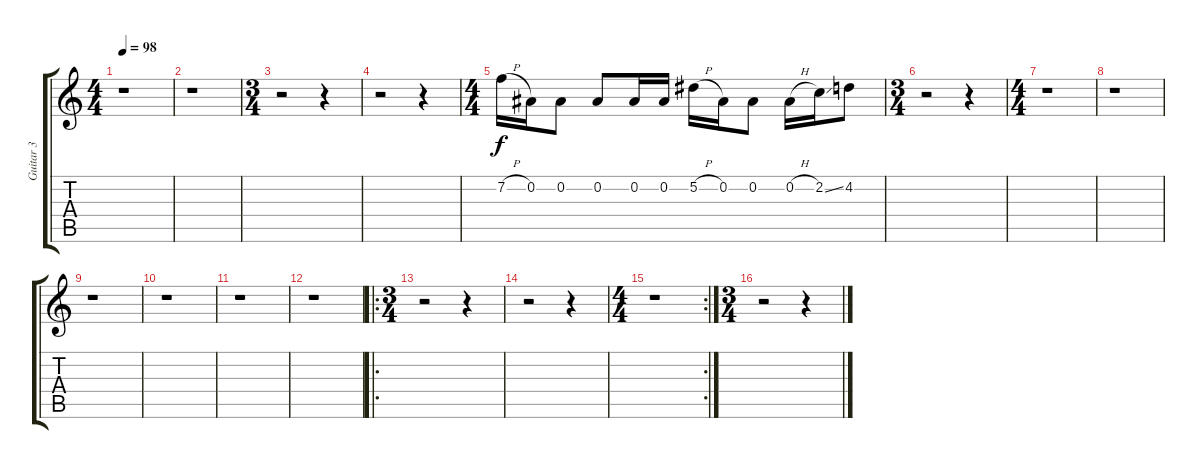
\track ("Guitar 3" "Guitar 3") {instrument overdrivenguitar}
\staff {score tabs}
\tuning (Eb4 Bb3 Gb3 Db3 Ab2 Eb2) {hide}
\ts (4 4)
\tempo 98
\clef g2
\ks c
r.1{dy f} |
r.1 |
\ts (3 4)
r.2 r.4 |
r.2 r.4 |
\ts (4 4)
7.2{h}.16 0.2.16 0.2.8 0.2.8 0.2.16 0.2.16 5.2{h}.16 0.2.16 0.2.8 0.2{h}.16 2.2{ss}.16 4.2.8 |
\ts (3 4)
r.2 r.4 |
\ts (4 4)
r.1 |
r.1 |
r.1 |
r.1 |
r.1 |
r.1 |
\ro
\ts (3 4)
r.2 r.4 |
r.2 r.4 |
\rc 2
\ts (4 4)
r.1 |
\ts (3 4)
r.2 r.4
